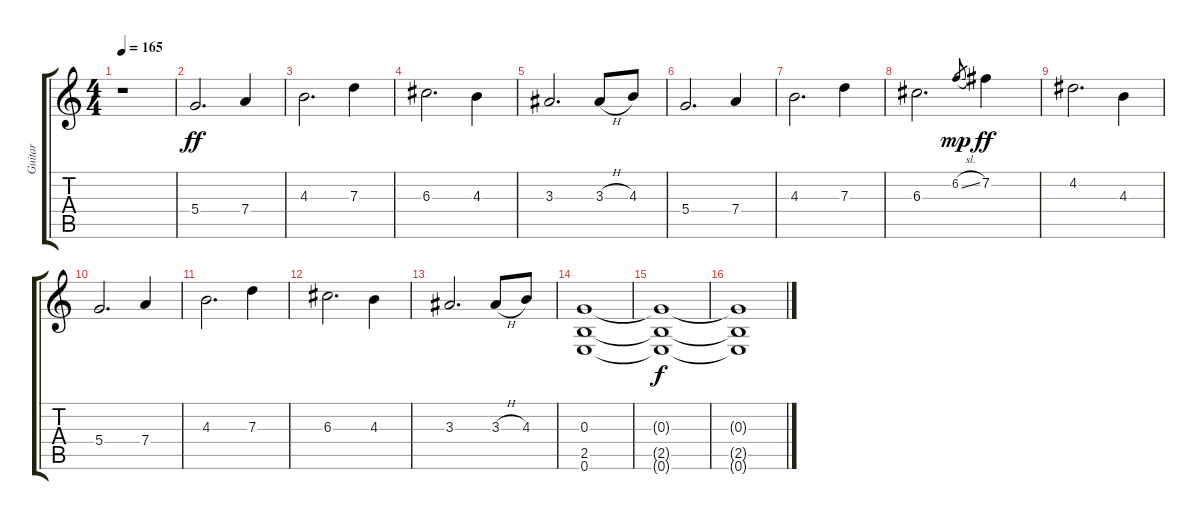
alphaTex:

\track ("Guitar" "Guitar") {instrument distortionguitar}
\staff {score tabs}
\tuning (E4 B3 G3 D3 A2 E2) {hide}
\ts (4 4)
\tempo 165
\clef g2
\ks c
r.1{dy ff instrument distortionguitar} |
5.4.2{d} 7.4.4 |
4.3.2{d} 7.3.4 |
6.3.2{d} 4.3.4 |
3.3.2{d} 3.3{h}.8 4.3.8 |
5.4.2{d} 7.4.4 |
4.3.2{d} 7.3.4 |
6.3.2{d} 6.2{sl}.8{gr dy mp} 7.2.4{dy ff} |
4.2.2{d} 4.3.4 |
5.4.2{d} 7.4.4 |
4.3.2{d} 7.3.4 |
6.3.2{d} 4.3.4 |
3.3.2{d} 3.3{h}.8 4.3.8 |
(0.3 2.5 0.6).1 |
(0.3{t} 2.5{t} 0.6{t}).1{dy f} |
(0.3{t} 2.5{t} 0.6{t}).1
